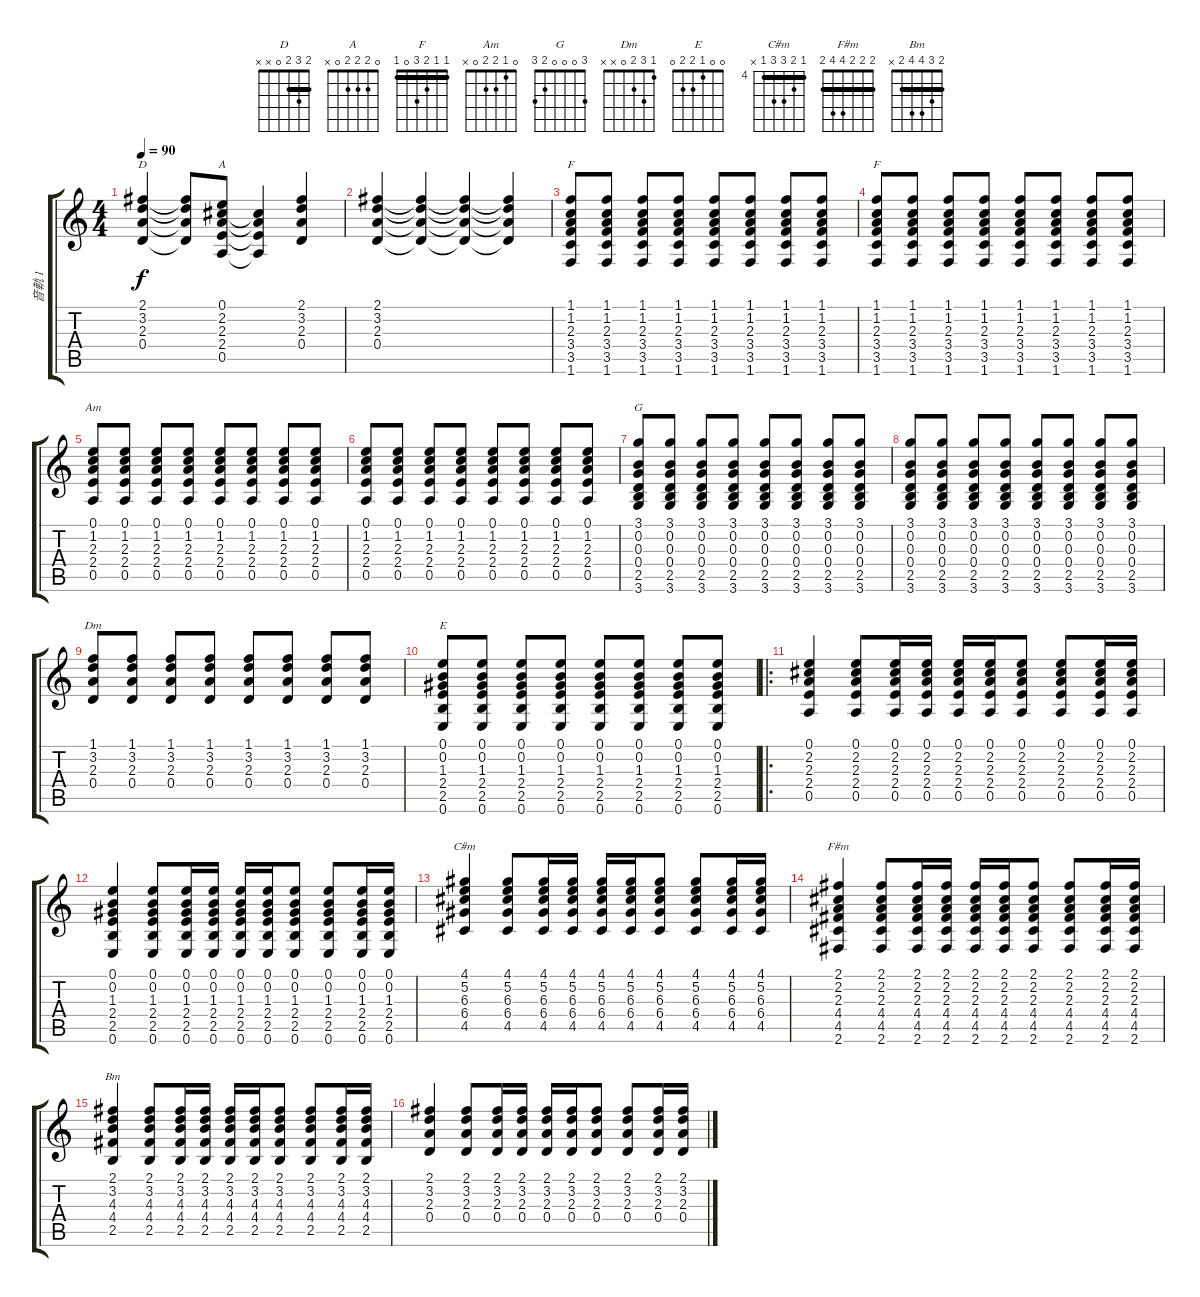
\track ("音軌 1" "音軌 1") {instrument acousticguitarsteel}
\staff {score tabs}
\tuning (E4 B3 G3 D3 A2 E2) {hide}
\chord ("D" 2 3 2 0 x x) {barre 2}
\chord ("A" 0 2 2 2 0 x)
\chord ("F" 1 1 2 3 3 1) {barre 1}
\chord ("F" 1 1 2 3 0 1) {barre 1}
\chord ("Am" 0 1 2 2 0 x)
\chord ("G" 3 0 0 0 2 3)
\chord ("Dm" 1 3 2 0 x x)
\chord ("E" 0 0 1 2 2 0)
\chord ("C#m" 4 5 6 6 4 x) {firstfret 4 barre 4}
\chord ("F#m" 2 2 2 4 4 2) {barre 2}
\chord ("Bm" 2 3 4 4 2 x) {barre 2}
\ts (4 4)
\tempo 90
\clef g2
\ks c
(2.1 3.2 2.3 0.4).4{ch "D" dy f} (2.1{t} 3.2{t} 2.3{t} 0.4{t}).8 (0.1 2.2 2.3 2.4 0.5).8{ch "A"} (2.2{t} 2.3{t} 2.4{t} 0.5{t}).4 (2.1 3.2 2.3 0.4).4 |
(2.1 3.2 2.3 0.4).4 (2.1{t} 3.2{t} 2.3{t} 0.4{t}).4 (2.1{t} 3.2{t} 2.3{t} 0.4{t}).4 (2.1{t} 3.2{t} 2.3{t} 0.4{t}).4 |
(1.1 1.2 2.3 3.4 3.5 1.6).8{ch "F"} (1.1 1.2 2.3 3.4 3.5 1.6).8 (1.1 1.2 2.3 3.4 3.5 1.6).8 (1.1 1.2 2.3 3.4 3.5 1.6).8 (1.1 1.2 2.3 3.4 3.5 1.6).8 (1.1 1.2 2.3 3.4 3.5 1.6).8 (1.1 1.2 2.3 3.4 3.5 1.6).8 (1.1 1.2 2.3 3.4 3.5 1.6).8 |
(1.1 1.2 2.3 3.4 3.5 1.6).8{ch "F"} (1.1 1.2 2.3 3.4 3.5 1.6).8 (1.1 1.2 2.3 3.4 3.5 1.6).8 (1.1 1.2 2.3 3.4 3.5 1.6).8 (1.1 1.2 2.3 3.4 3.5 1.6).8 (1.1 1.2 2.3 3.4 3.5 1.6).8 (1.1 1.2 2.3 3.4 3.5 1.6).8 (1.1 1.2 2.3 3.4 3.5 1.6).8 |
(0.1 1.2 2.3 2.4 0.5).8{ch "Am"} (0.1 1.2 2.3 2.4 0.5).8 (0.1 1.2 2.3 2.4 0.5).8 (0.1 1.2 2.3 2.4 0.5).8 (0.1 1.2 2.3 2.4 0.5).8 (0.1 1.2 2.3 2.4 0.5).8 (0.1 1.2 2.3 2.4 0.5).8 (0.1 1.2 2.3 2.4 0.5).8 |
(0.1 1.2 2.3 2.4 0.5).8 (0.1 1.2 2.3 2.4 0.5).8 (0.1 1.2 2.3 2.4 0.5).8 (0.1 1.2 2.3 2.4 0.5).8 (0.1 1.2 2.3 2.4 0.5).8 (0.1 1.2 2.3 2.4 0.5).8 (0.1 1.2 2.3 2.4 0.5).8 (0.1 1.2 2.3 2.4 0.5).8 |
(3.1 0.2 0.3 0.4 2.5 3.6).8{ch "G"} (3.1 0.2 0.3 0.4 2.5 3.6).8 (3.1 0.2 0.3 0.4 2.5 3.6).8 (3.1 0.2 0.3 0.4 2.5 3.6).8 (3.1 0.2 0.3 0.4 2.5 3.6).8 (3.1 0.2 0.3 0.4 2.5 3.6).8 (3.1 0.2 0.3 0.4 2.5 3.6).8 (3.1 0.2 0.3 0.4 2.5 3.6).8 |
(3.1 0.2 0.3 0.4 2.5 3.6).8 (3.1 0.2 0.3 0.4 2.5 3.6).8 (3.1 0.2 0.3 0.4 2.5 3.6).8 (3.1 0.2 0.3 0.4 2.5 3.6).8 (3.1 0.2 0.3 0.4 2.5 3.6).8 (3.1 0.2 0.3 0.4 2.5 3.6).8 (3.1 0.2 0.3 0.4 2.5 3.6).8 (3.1 0.2 0.3 0.4 2.5 3.6).8 |
(1.1 3.2 2.3 0.4).8{ch "Dm"} (1.1 3.2 2.3 0.4).8 (1.1 3.2 2.3 0.4).8 (1.1 3.2 2.3 0.4).8 (1.1 3.2 2.3 0.4).8 (1.1 3.2 2.3 0.4).8 (1.1 3.2 2.3 0.4).8 (1.1 3.2 2.3 0.4).8 |
(0.1 0.2 1.3 2.4 2.5 0.6).8{ch "E"} (0.1 0.2 1.3 2.4 2.5 0.6).8 (0.1 0.2 1.3 2.4 2.5 0.6).8 (0.1 0.2 1.3 2.4 2.5 0.6).8 (0.1 0.2 1.3 2.4 2.5 0.6).8 (0.1 0.2 1.3 2.4 2.5 0.6).8 (0.1 0.2 1.3 2.4 2.5 0.6).8 (0.1 0.2 1.3 2.4 2.5 0.6).8 |
\ro
(0.1 2.2 2.3 2.4 0.5).4 (0.1 2.2 2.3 2.4 0.5).8 (0.1 2.2 2.3 2.4 0.5).16 (0.1 2.2 2.3 2.4 0.5).16 (0.1 2.2 2.3 2.4 0.5).16 (0.1 2.2 2.3 2.4 0.5).16 (0.1 2.2 2.3 2.4 0.5).8 (0.1 2.2 2.3 2.4 0.5).8 (0.1 2.2 2.3 2.4 0.5).16 (0.1 2.2 2.3 2.4 0.5).16 |
(0.1 0.2 1.3 2.4 2.5 0.6).4 (0.1 0.2 1.3 2.4 2.5 0.6).8 (0.1 0.2 1.3 2.4 2.5 0.6).16 (0.1 0.2 1.3 2.4 2.5 0.6).16 (0.1 0.2 1.3 2.4 2.5 0.6).16 (0.1 0.2 1.3 2.4 2.5 0.6).16 (0.1 0.2 1.3 2.4 2.5 0.6).8 (0.1 0.2 1.3 2.4 2.5 0.6).8 (0.1 0.2 1.3 2.4 2.5 0.6).16 (0.1 0.2 1.3 2.4 2.5 0.6).16 |
(4.1 5.2 6.3 6.4 4.5).4{ch "C#m"} (4.1 5.2 6.3 6.4 4.5).8 (4.1 5.2 6.3 6.4 4.5).16 (4.1 5.2 6.3 6.4 4.5).16 (4.1 5.2 6.3 6.4 4.5).16 (4.1 5.2 6.3 6.4 4.5).16 (4.1 5.2 6.3 6.4 4.5).8 (4.1 5.2 6.3 6.4 4.5).8 (4.1 5.2 6.3 6.4 4.5).16 (4.1 5.2 6.3 6.4 4.5).16 |
(2.1 2.2 2.3 4.4 4.5 2.6).4{ch "F#m"} (2.1 2.2 2.3 4.4 4.5 2.6).8 (2.1 2.2 2.3 4.4 4.5 2.6).16 (2.1 2.2 2.3 4.4 4.5 2.6).16 (2.1 2.2 2.3 4.4 4.5 2.6).16 (2.1 2.2 2.3 4.4 4.5 2.6).16 (2.1 2.2 2.3 4.4 4.5 2.6).8 (2.1 2.2 2.3 4.4 4.5 2.6).8 (2.1 2.2 2.3 4.4 4.5 2.6).16 (2.1 2.2 2.3 4.4 4.5 2.6).16 |
(2.1 3.2 4.3 4.4 2.5).4{ch "Bm"} (2.1 3.2 4.3 4.4 2.5).8 (2.1 3.2 4.3 4.4 2.5).16 (2.1 3.2 4.3 4.4 2.5).16 (2.1 3.2 4.3 4.4 2.5).16 (2.1 3.2 4.3 4.4 2.5).16 (2.1 3.2 4.3 4.4 2.5).8 (2.1 3.2 4.3 4.4 2.5).8 (2.1 3.2 4.3 4.4 2.5).16 (2.1 3.2 4.3 4.4 2.5).16 |
(2.1 3.2 2.3 0.4).4 (2.1 3.2 2.3 0.4).8 (2.1 3.2 2.3 0.4).16 (2.1 3.2 2.3 0.4).16 (2.1 3.2 2.3 0.4).16 (2.1 3.2 2.3 0.4).16 (2.1 3.2 2.3 0.4).8 (2.1 3.2 2.3 0.4).8 (2.1 3.2 2.3 0.4).16 (2.1 3.2 2.3 0.4).16
